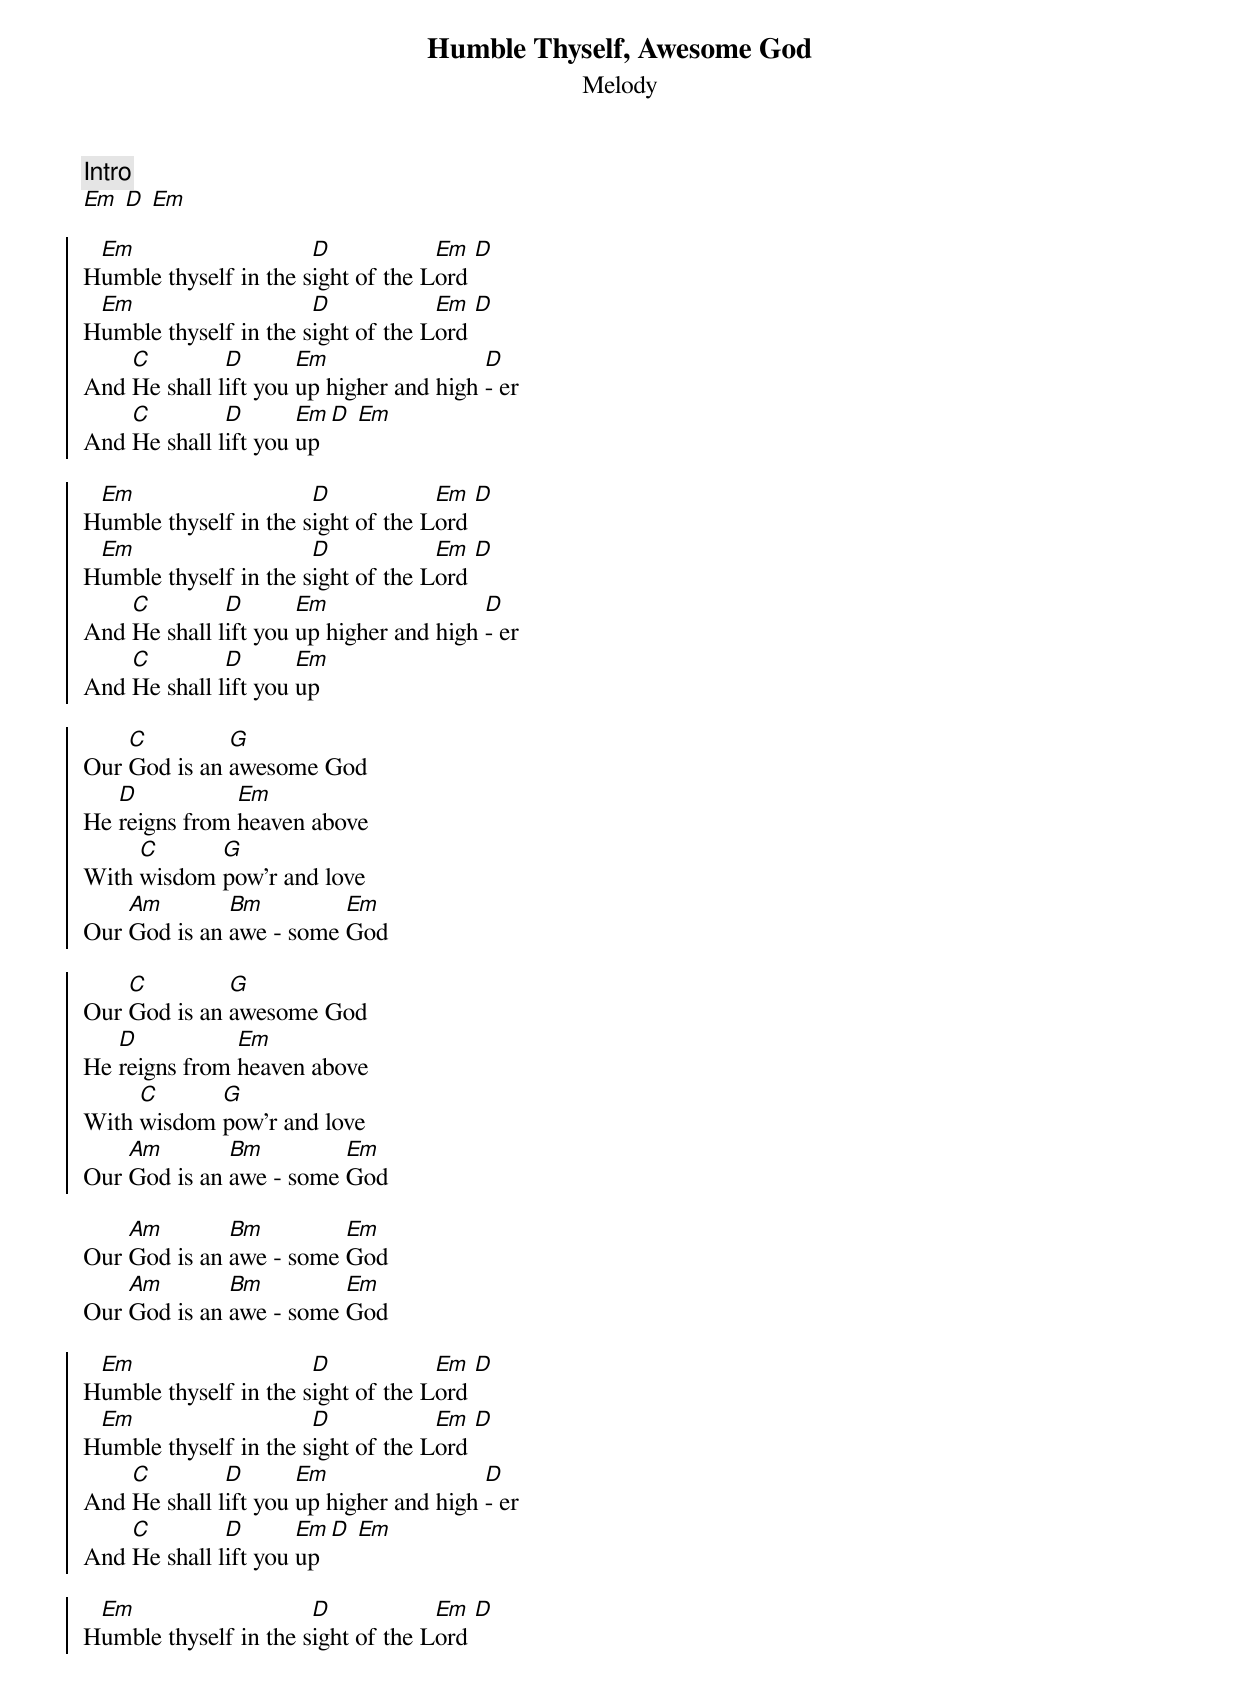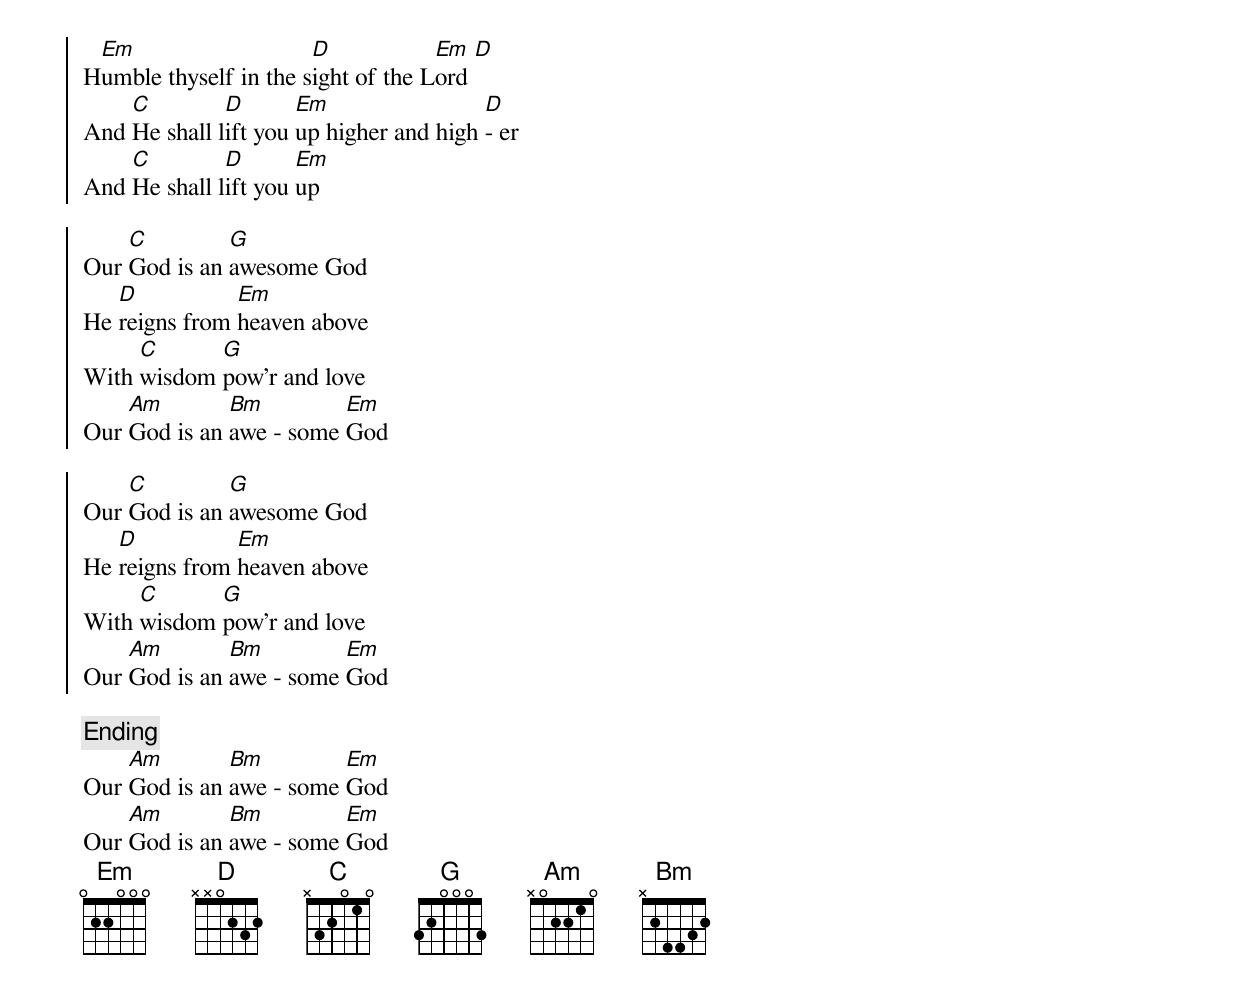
{title:Humble Thyself, Awesome God}
{subtitle:Melody}
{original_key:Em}
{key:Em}
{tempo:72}
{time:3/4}
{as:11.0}
{c:Intro}
[Em] [D] [Em]

{soc}
H[Em]umble thyself in the s[D]ight of the L[Em]ord [D]
H[Em]umble thyself in the s[D]ight of the L[Em]ord [D]
And [C]He shall l[D]ift you [Em]up higher and high [D]- er
And [C]He shall l[D]ift you [Em]up [D] [Em]

H[Em]umble thyself in the s[D]ight of the L[Em]ord [D]
H[Em]umble thyself in the s[D]ight of the L[Em]ord [D]
And [C]He shall l[D]ift you [Em]up higher and high [D]- er
And [C]He shall l[D]ift you [Em]up
{eoc}

{soc}
Our [C]God is an [G]awesome God
He [D]reigns from [Em]heaven above
With [C]wisdom [G]pow'r and love
Our [Am]God is an [Bm]awe - some [Em]God

Our [C]God is an [G]awesome God
He [D]reigns from [Em]heaven above
With [C]wisdom [G]pow'r and love
Our [Am]God is an [Bm]awe - some [Em]God
{eoc}

Our [Am]God is an [Bm]awe - some [Em]God
Our [Am]God is an [Bm]awe - some [Em]God

{soc}
H[Em]umble thyself in the s[D]ight of the L[Em]ord [D]
H[Em]umble thyself in the s[D]ight of the L[Em]ord [D]
And [C]He shall l[D]ift you [Em]up higher and high [D]- er
And [C]He shall l[D]ift you [Em]up [D] [Em]

H[Em]umble thyself in the s[D]ight of the L[Em]ord [D]
H[Em]umble thyself in the s[D]ight of the L[Em]ord [D]
And [C]He shall l[D]ift you [Em]up higher and high [D]- er
And [C]He shall l[D]ift you [Em]up
{eoc}

{soc}
Our [C]God is an [G]awesome God
He [D]reigns from [Em]heaven above
With [C]wisdom [G]pow'r and love
Our [Am]God is an [Bm]awe - some [Em]God

Our [C]God is an [G]awesome God
He [D]reigns from [Em]heaven above
With [C]wisdom [G]pow'r and love
Our [Am]God is an [Bm]awe - some [Em]God
{eoc}

{c:Ending}
Our [Am]God is an [Bm]awe - some [Em]God
Our [Am]God is an [Bm]awe - some [Em]God
